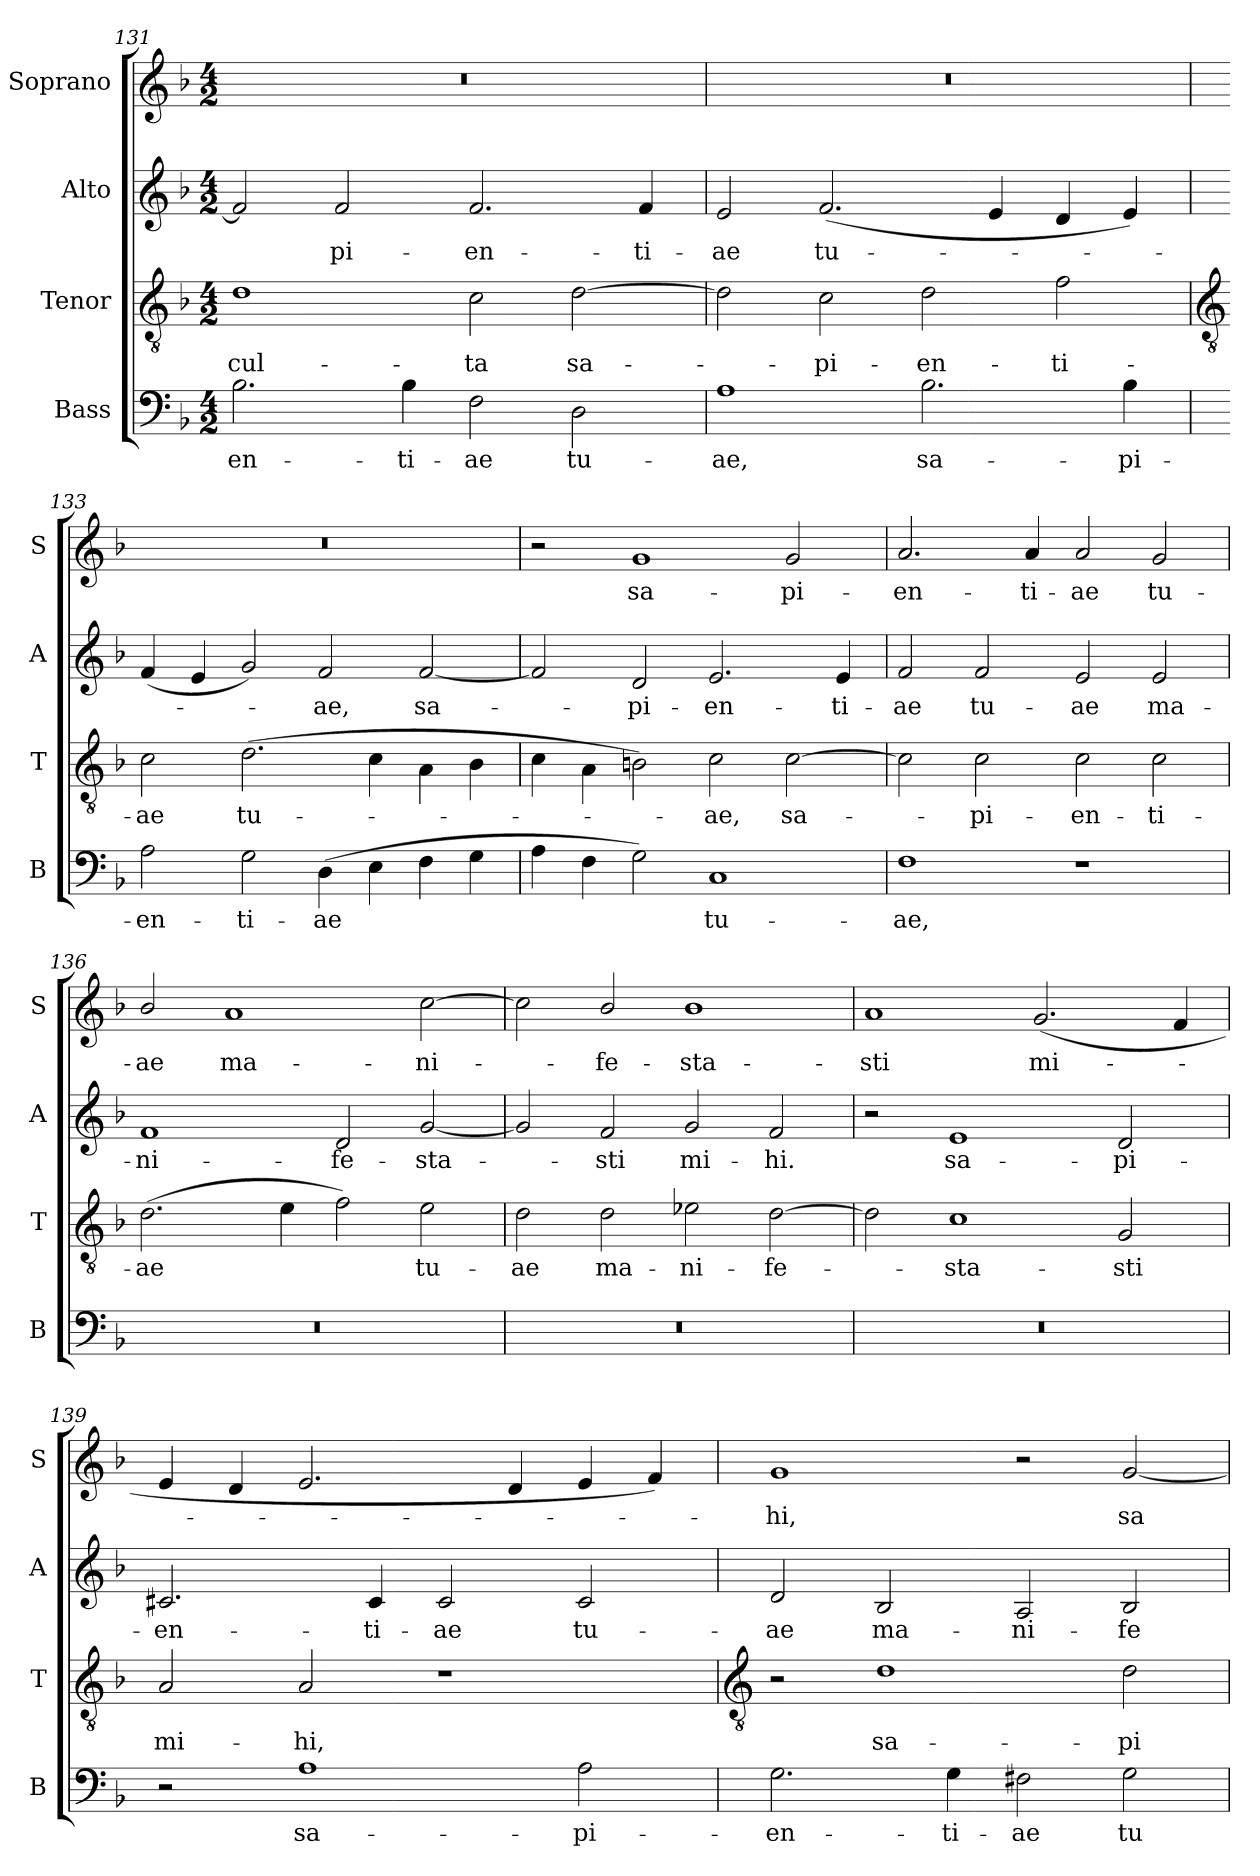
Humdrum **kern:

**kern	**text	**kern	**text	**kern	**text	**kern	**text
*part4	*part4	*part3	*part3	*part2	*part2	*part1	*part1
*staff4	*staff4	*staff3	*staff3	*staff2	*staff2	*staff1	*staff1
*I"Bass	*	*I"Tenor	*	*I"Alto	*	*I"Soprano	*
*I'B	*	*I'T	*	*I'A	*	*I'S	*
*clefF4	*	*clefGv2	*	*clefG2	*	*clefG2	*
*k[b-]	*	*k[b-]	*	*k[b-]	*	*k[b-]	*
*F:	*	*F:	*	*F:	*	*F:	*
*M4/2	*	*M4/2	*	*M4/2	*	*M4/2	*
=131	=131	=131	=131	=131	=131	=131	=131
!	!LO:LY:b	!	!LO:LY:b	!	!	!	!
2.B-	-en-	1d	-cul-	2f]	.	0r	.
!	!	!	!	!	!LO:LY:b	!	!
.	.	.	.	2f	pi-	.	.
!	!LO:LY:b	!	!	!	!	!	!
4B-	-ti-	.	.	.	.	.	.
!	!LO:LY:b	!	!LO:LY:b	!	!LO:LY:b	!	!
2F	-ae	2c	-ta	2.f	-en-	.	.
!	!LO:LY:b	!	!LO:LY:b	!	!	!	!
2D	tu-	[2d	sa-	.	.	.	.
!	!	!	!	!	!LO:LY:b	!	!
.	.	.	.	4f	-ti-	.	.
=132	=132	=132	=132	=132	=132	=132	=132
!	!LO:LY:b	!	!	!	!LO:LY:b	!	!
1A	-ae,	2d]	.	2e	-ae	0r	.
!	!	!	!LO:LY:b	!	!LO:LY:b	!	!
.	.	2c	pi-	(<2.f	tu-	.	.
!	!LO:LY:b	!	!LO:LY:b	!	!	!	!
2.B-	sa-	2d	-en-	.	.	.	.
.	.	.	.	4e	.	.	.
!	!	!	!LO:LY:b	!	!	!	!
.	.	2f	-ti-	4d	.	.	.
!	!LO:LY:b	!	!	!	!	!	!
4B-	-pi-	.	.	4e)	.	.	.
!!LO:LB:g=z
=133	=133	=133	=133	=133	=133	=133	=133
*	*	*clefGv2	*	*	*	*	*
!	!LO:LY:b	!	!LO:LY:b	!	!	!	!
2A	-en-	2c	-ae	(<4f	.	0r	.
.	.	.	.	4e	.	.	.
!	!LO:LY:b	!	!LO:LY:b	!	!	!	!
2G	-ti-	(>2.d	tu-	2g)	.	.	.
!	!LO:LY:b	!	!	!	!LO:LY:b	!	!
(>4D	-ae	.	.	2f	ae,	.	.
4E	.	4c	.	.	.	.	.
!	!	!	!	!	!LO:LY:b	!	!
4F	.	4A\	.	[2f	sa-	.	.
4G	.	4B-	.	.	.	.	.
=134	=134	=134	=134	=134	=134	=134	=134
4A	.	4c	.	2f]	.	2r	.
4F	.	4A\	.	.	.	.	.
!	!	!	!	!	!LO:LY:b	!	!LO:LY:b
2G)	.	2Bn)	.	2d	pi-	1g	sa-
!	!LO:LY:b	!	!LO:LY:b	!	!LO:LY:b	!	!
1C	tu-	2c	ae,	2.e	-en-	.	.
!	!	!	!LO:LY:b	!	!	!	!LO:LY:b
.	.	[2c	sa-	.	.	2g	-pi-
!	!	!	!	!	!LO:LY:b	!	!
.	.	.	.	4e	-ti-	.	.
=135	=135	=135	=135	=135	=135	=135	=135
!	!LO:LY:b	!	!	!	!LO:LY:b	!	!LO:LY:b
1F	-ae,	2c]	.	2f	-ae	2.a	-en-
!	!	!	!LO:LY:b	!	!LO:LY:b	!	!
.	.	2c	pi-	2f	tu-	.	.
!	!	!	!	!	!	!	!LO:LY:b
.	.	.	.	.	.	4a	-ti-
!	!	!	!LO:LY:b	!	!LO:LY:b	!	!LO:LY:b
1r	.	2c	-en-	2e	-ae	2a	-ae
!	!	!	!LO:LY:b	!	!LO:LY:b	!	!LO:LY:b
.	.	2c	-ti-	2e	ma-	2g	tu-
=136	=136	=136	=136	=136	=136	=136	=136
!	!	!	!LO:LY:b	!	!LO:LY:b	!	!LO:LY:b
0r	.	(>2.d	-ae	1f	-ni-	2b-/	-ae
!	!	!	!	!	!	!	!LO:LY:b
.	.	.	.	.	.	1a	ma-
.	.	4e	.	.	.	.	.
!	!	!	!	!	!LO:LY:b	!	!
.	.	2f)	.	2d	-fe-	.	.
!	!	!	!LO:LY:b	!	!LO:LY:b	!	!LO:LY:b
.	.	2e	tu-	[2g	-sta-	[2cc	-ni-
=137	=137	=137	=137	=137	=137	=137	=137
!	!	!	!LO:LY:b	!	!	!	!
0r	.	2d	-ae	2g]	.	2cc]	.
!	!	!	!LO:LY:b	!	!LO:LY:b	!	!LO:LY:b
.	.	2d	ma-	2f	sti	2b-/	fe-
!	!	!	!LO:LY:b	!	!LO:LY:b	!	!LO:LY:b
.	.	2e-X	-ni-	2g	mi-	1b-	-sta-
!	!	!	!LO:LY:b	!	!LO:LY:b	!	!
.	.	[2d	-fe-	2f	-hi.	.	.
=138	=138	=138	=138	=138	=138	=138	=138
!	!	!	!	!	!	!	!LO:LY:b
0r	.	2d]	.	2r	.	1a	-sti
!	!	!	!LO:LY:b	!	!LO:LY:b	!	!
.	.	1c	sta-	1e	sa-	.	.
!	!	!	!	!	!	!	!LO:LY:b
.	.	.	.	.	.	(<2.g	mi-
!	!	!	!LO:LY:b	!	!LO:LY:b	!	!
.	.	2G	-sti	2d	-pi-	.	.
.	.	.	.	.	.	4f	.
=139	=139	=139	=139	=139	=139	=139	=139
!	!	!	!LO:LY:b	!	!LO:LY:b	!	!
2r	.	2A	mi-	2.c#X	-en-	4e	.
.	.	.	.	.	.	4d	.
!	!LO:LY:b	!	!LO:LY:b	!	!	!	!
1A	sa-	2A	-hi,	.	.	2.e	.
!	!	!	!	!	!LO:LY:b	!	!
.	.	.	.	4c#	-ti-	.	.
!	!	!	!	!	!LO:LY:b	!	!
.	.	1r	.	2c#	-ae	.	.
.	.	.	.	.	.	4d	.
!	!LO:LY:b	!	!	!	!LO:LY:b	!	!
2A	-pi-	.	.	2c#	tu-	4e	.
.	.	.	.	.	.	4f)	.
!!LO:LB:g=z
=140	=140	=140	=140	=140	=140	=140	=140
*	*	*clefGv2	*	*	*	*	*
!	!LO:LY:b	!	!	!	!LO:LY:b	!	!LO:LY:b
2.G	-en-	2r	.	2d	-ae	1g	hi,
!	!	!	!LO:LY:b	!	!LO:LY:b	!	!
.	.	1d	sa-	2B-	ma-	.	.
!	!LO:LY:b	!	!	!	!	!	!
4G	-ti-	.	.	.	.	.	.
!	!LO:LY:b	!	!	!	!LO:LY:b	!	!
2F#X	-ae	.	.	2A	-ni-	2r	.
!	!LO:LY:b	!	!LO:LY:b	!	!LO:LY:b	!	!LO:LY:b
2G	tu-	2d	-pi-	2B-	-fe-	[2g	sa-
=	=	=	=	=	=	=	=
*-	*-	*-	*-	*-	*-	*-	*-
